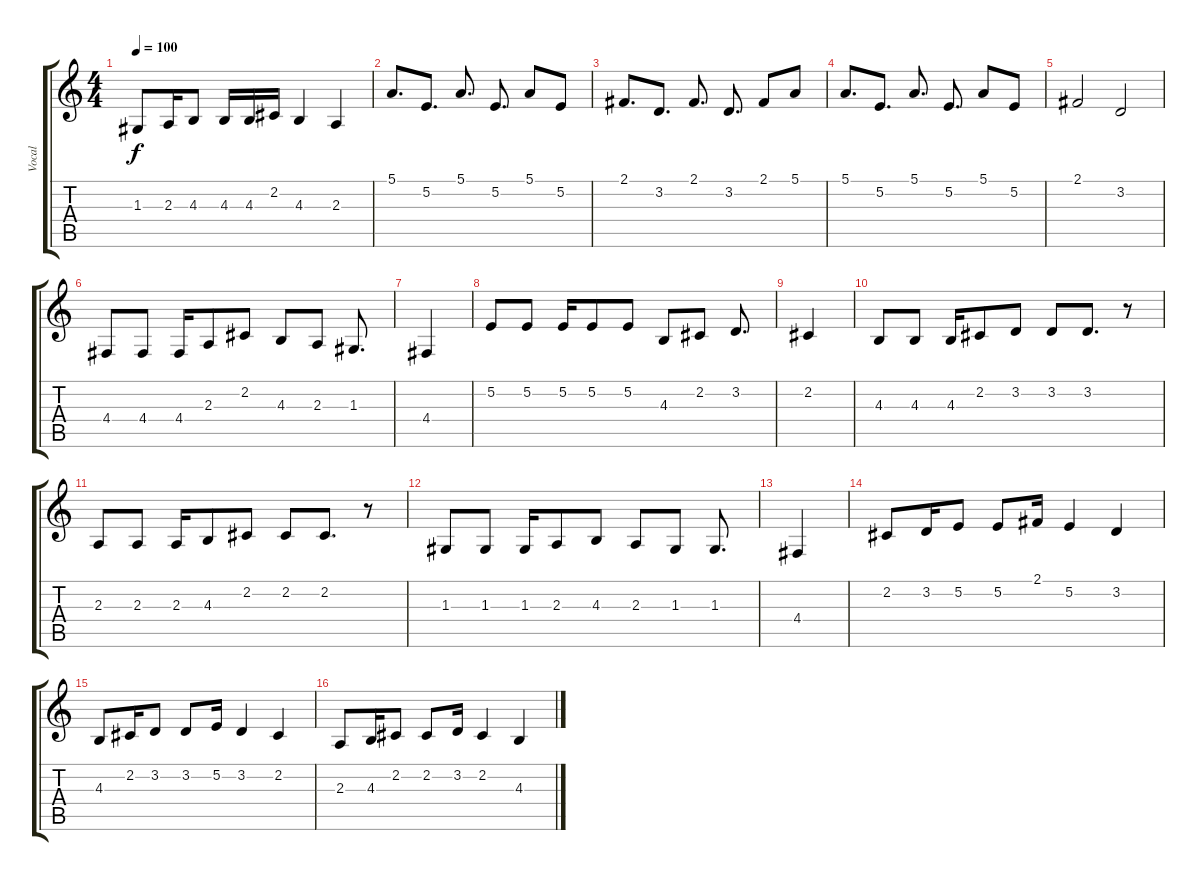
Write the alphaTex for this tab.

\track ("Vocal" "Vocal") {instrument harmonica}
\staff {score tabs}
\tuning (E4 B3 G3 D3 A2 E2) {hide}
\ts (4 4)
\tempo 100
\clef g2
\ks c
1.3.8{dy f} 2.3.16 4.3.8 4.3.16 4.3.16 2.2.16 4.3.4 2.3.4 |
5.1.8{d} 5.2.8{d} 5.1.8{d} 5.2.8{d} 5.1.8 5.2.8 |
2.1.8{d} 3.2.8{d} 2.1.8{d} 3.2.8{d} 2.1.8 5.1.8 |
5.1.8{d} 5.2.8{d} 5.1.8{d} 5.2.8{d} 5.1.8 5.2.8 |
2.1.2 3.2.2 |
4.4.8 4.4.8 4.4.16 2.3.8 2.2.8 4.3.8 2.3.8 1.3.8{d} |
4.4.4 |
5.2.8 5.2.8 5.2.16 5.2.8 5.2.8 4.3.8 2.2.8 3.2.8{d} |
2.2.4 |
4.3.8 4.3.8 4.3.16 2.2.8 3.2.8 3.2.8 3.2.8{d} r.8 |
2.3.8 2.3.8 2.3.16 4.3.8 2.2.8 2.2.8 2.2.8{d} r.8 |
1.3.8 1.3.8 1.3.16 2.3.8 4.3.8 2.3.8 1.3.8 1.3.8{d} |
4.4.4 |
2.2.8 3.2.16 5.2.8 5.2.8 2.1.16 5.2.4 3.2.4 |
4.3.8 2.2.16 3.2.8 3.2.8 5.2.16 3.2.4 2.2.4 |
2.3.8 4.3.16 2.2.8 2.2.8 3.2.16 2.2.4 4.3.4
